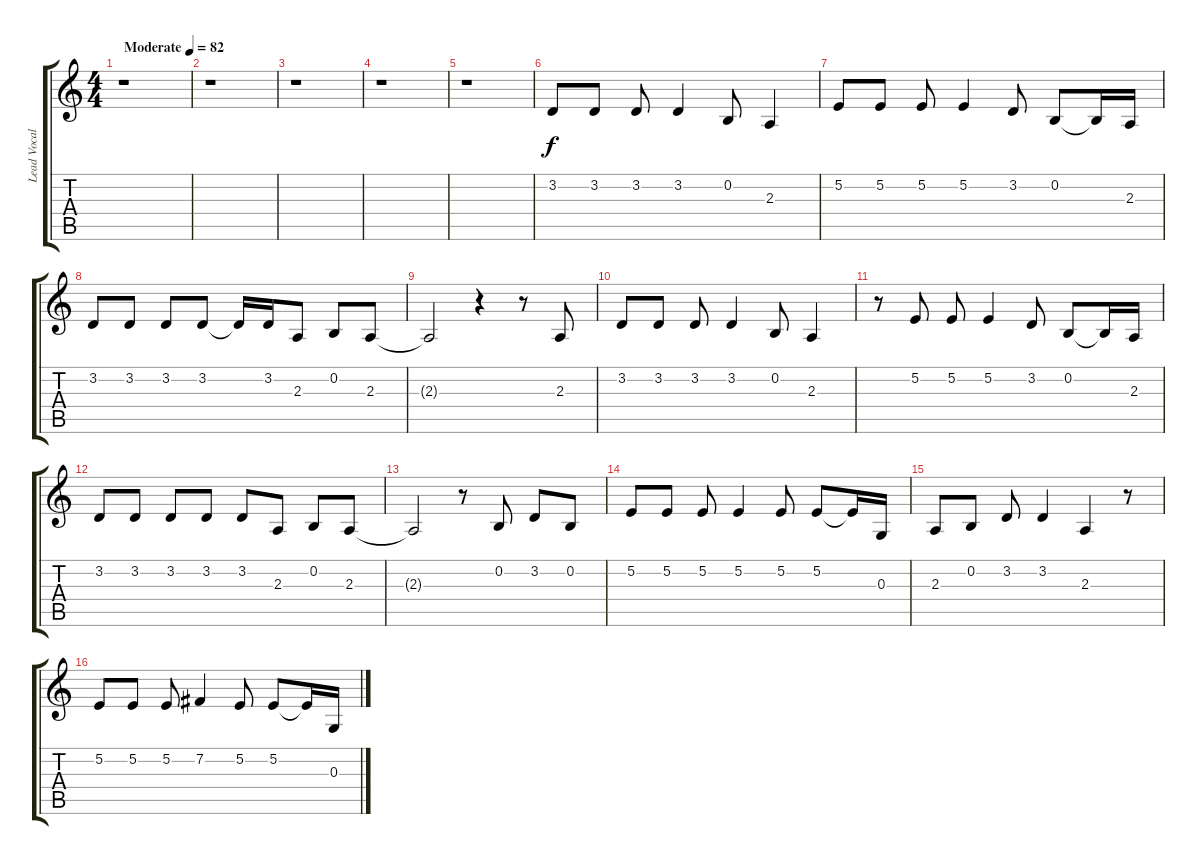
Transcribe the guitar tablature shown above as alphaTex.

\track ("Lead Vocals" "Lead Vocal") {instrument altosax}
\staff {score tabs}
\tuning (E4 B3 G3 D3 A2 E2) {hide}
\ts (4 4)
\tempo (82 "Moderate")
\clef g2
\ks c
r.1{dy f instrument altosax} |
r.1 |
r.1 |
r.1 |
r.1 |
3.2.8 3.2.8 3.2.8 3.2.4 0.2.8 2.3.4 |
5.2.8 5.2.8 5.2.8 5.2.4 3.2.8 0.2.8 0.2{t}.16 2.3.16 |
3.2.8 3.2.8 3.2.8 3.2.8 3.2{t}.16 3.2.16 2.3.8 0.2.8 2.3.8 |
2.3{t}.2 r.4 r.8 2.3.8 |
3.2.8 3.2.8 3.2.8 3.2.4 0.2.8 2.3.4 |
r.8 5.2.8 5.2.8 5.2.4 3.2.8 0.2.8 0.2{t}.16 2.3.16 |
3.2.8 3.2.8 3.2.8 3.2.8 3.2.8 2.3.8 0.2.8 2.3.8 |
2.3{t}.2 r.8 0.2.8 3.2.8 0.2.8 |
5.2.8 5.2.8 5.2.8 5.2.4 5.2.8 5.2.8 5.2{t}.16 0.3.16 |
2.3.8 0.2.8 3.2.8 3.2.4 2.3.4 r.8 |
5.2.8 5.2.8 5.2.8 7.2.4 5.2.8 5.2.8 5.2{t}.16 0.3.16
